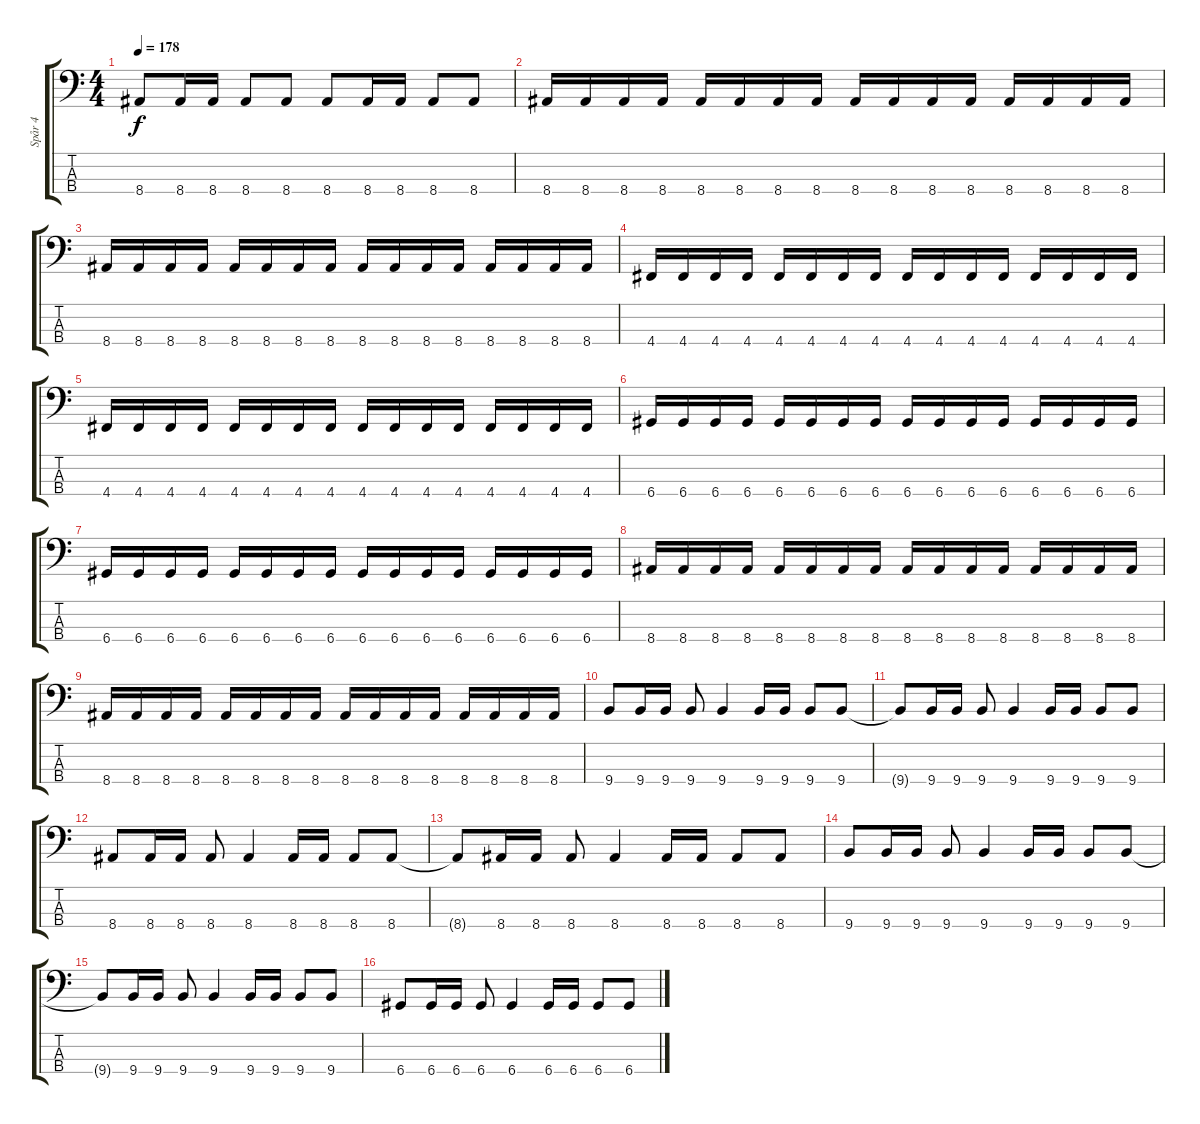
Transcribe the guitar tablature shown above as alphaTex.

\track ("Spår 4" "Spår 4") {instrument synthbass1}
\staff {score tabs}
\tuning (G2 D2 A1 D1) {hide}
\ts (4 4)
\tempo 178
\clef f4
\ks c
8.4.8{dy f} 8.4.16 8.4.16 8.4.8 8.4.8 8.4.8 8.4.16 8.4.16 8.4.8 8.4.8 |
8.4.16 8.4.16 8.4.16 8.4.16 8.4.16 8.4.16 8.4.16 8.4.16 8.4.16 8.4.16 8.4.16 8.4.16 8.4.16 8.4.16 8.4.16 8.4.16 |
8.4.16 8.4.16 8.4.16 8.4.16 8.4.16 8.4.16 8.4.16 8.4.16 8.4.16 8.4.16 8.4.16 8.4.16 8.4.16 8.4.16 8.4.16 8.4.16 |
4.4.16 4.4.16 4.4.16 4.4.16 4.4.16 4.4.16 4.4.16 4.4.16 4.4.16 4.4.16 4.4.16 4.4.16 4.4.16 4.4.16 4.4.16 4.4.16 |
4.4.16 4.4.16 4.4.16 4.4.16 4.4.16 4.4.16 4.4.16 4.4.16 4.4.16 4.4.16 4.4.16 4.4.16 4.4.16 4.4.16 4.4.16 4.4.16 |
6.4.16 6.4.16 6.4.16 6.4.16 6.4.16 6.4.16 6.4.16 6.4.16 6.4.16 6.4.16 6.4.16 6.4.16 6.4.16 6.4.16 6.4.16 6.4.16 |
6.4.16 6.4.16 6.4.16 6.4.16 6.4.16 6.4.16 6.4.16 6.4.16 6.4.16 6.4.16 6.4.16 6.4.16 6.4.16 6.4.16 6.4.16 6.4.16 |
8.4.16 8.4.16 8.4.16 8.4.16 8.4.16 8.4.16 8.4.16 8.4.16 8.4.16 8.4.16 8.4.16 8.4.16 8.4.16 8.4.16 8.4.16 8.4.16 |
8.4.16 8.4.16 8.4.16 8.4.16 8.4.16 8.4.16 8.4.16 8.4.16 8.4.16 8.4.16 8.4.16 8.4.16 8.4.16 8.4.16 8.4.16 8.4.16 |
9.4.8 9.4.16 9.4.16 9.4.8 9.4.4 9.4.16 9.4.16 9.4.8 9.4.8 |
9.4{t}.8 9.4.16 9.4.16 9.4.8 9.4.4 9.4.16 9.4.16 9.4.8 9.4.8 |
8.4.8 8.4.16 8.4.16 8.4.8 8.4.4 8.4.16 8.4.16 8.4.8 8.4.8 |
8.4{t}.8 8.4.16 8.4.16 8.4.8 8.4.4 8.4.16 8.4.16 8.4.8 8.4.8 |
9.4.8 9.4.16 9.4.16 9.4.8 9.4.4 9.4.16 9.4.16 9.4.8 9.4.8 |
9.4{t}.8 9.4.16 9.4.16 9.4.8 9.4.4 9.4.16 9.4.16 9.4.8 9.4.8 |
6.4.8 6.4.16 6.4.16 6.4.8 6.4.4 6.4.16 6.4.16 6.4.8 6.4.8
